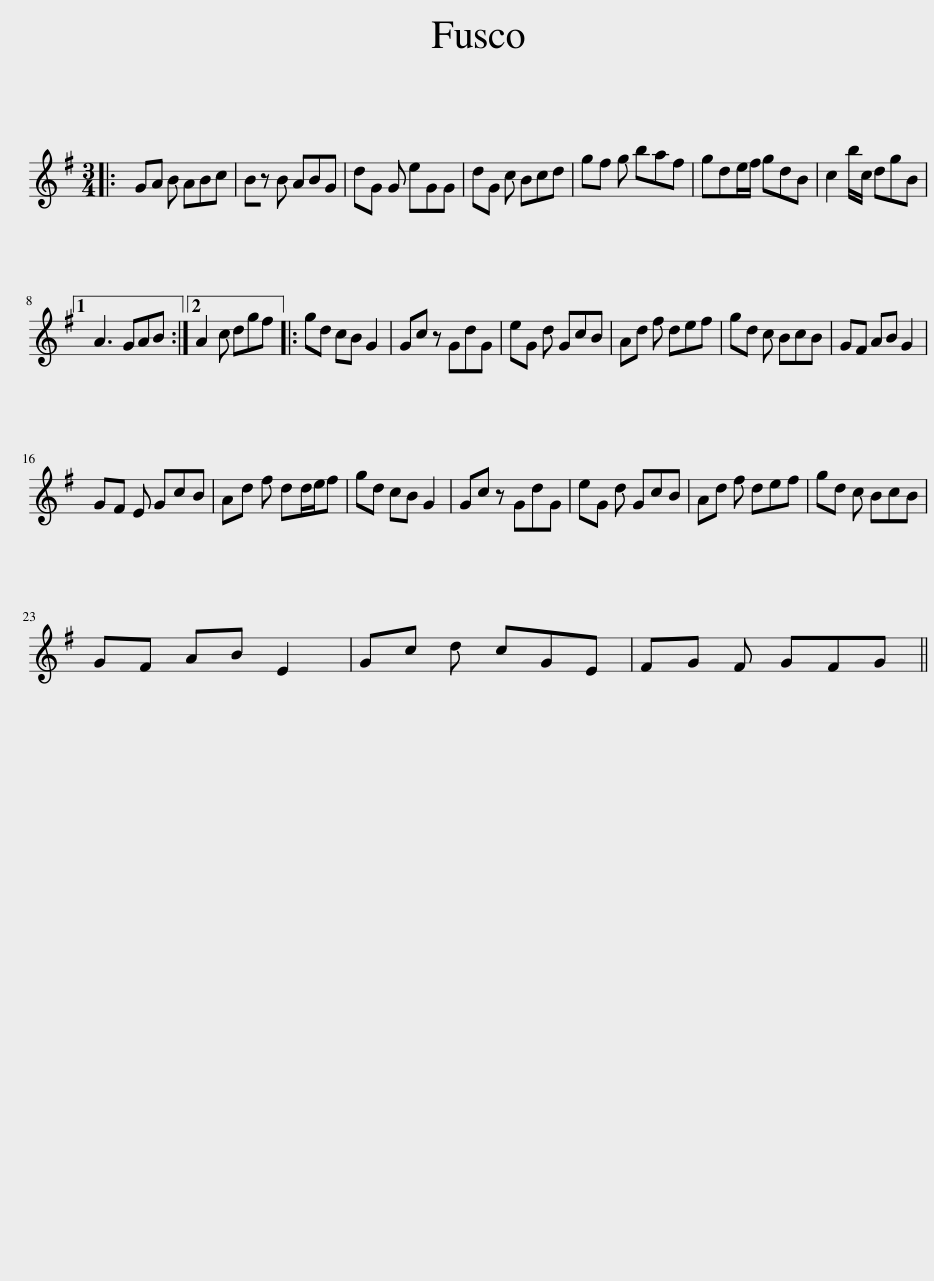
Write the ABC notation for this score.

X:1
L:1/8
M:3/4
I:linebreak $
K:G
V:1 treble
V:1
|: GA B ABc | B z B ABG | dG G eGG | dG c Bcd | gf g baf | %5
 gde/f/ gdB | c2 b/c/ dgB |1$ A3 GAB :|2 A2 c dgf |: gd cB G2 | %10
 Gc z GdG | eG d GcB | Ad f def | gd c BcB | GF AB G2 |$ %15
 GF E GcB | Ad f dd/e/f | gd cB G2 | Gc z GdG | eG d GcB | %20
 Ad f def | gd c BcB |$ GF AB E2 | Gc d cGE | FG F GFG || %25
